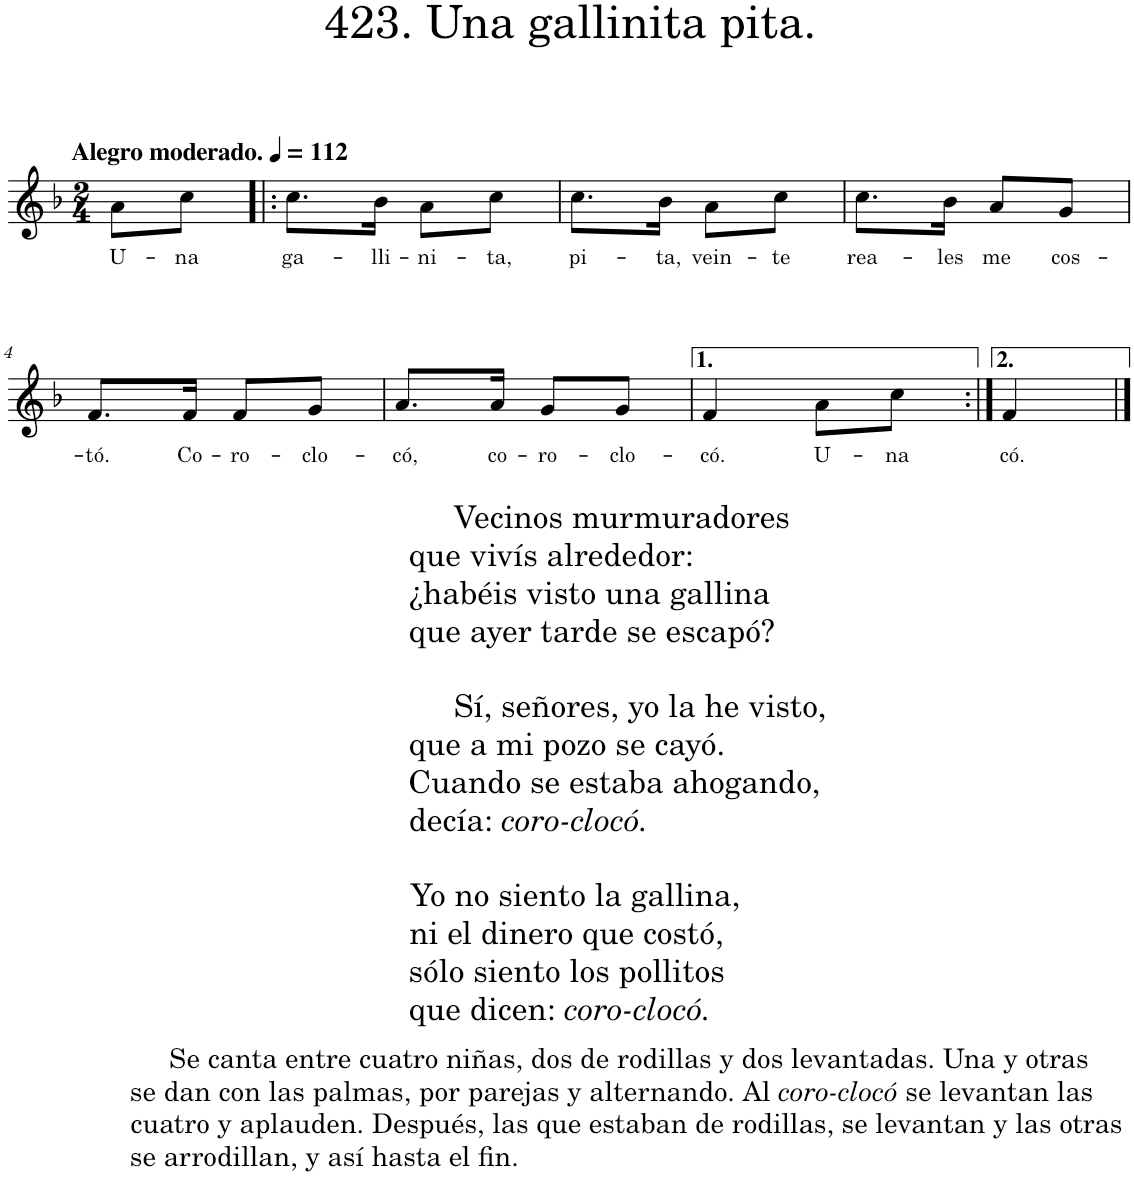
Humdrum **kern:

**kern	**text
*part1	*part1
*staff1	*staff1
*I"Piano	*
*I'Pno.	*
*clefG2	*
*k[b-]	*
*M2/4	*
*MM112	*
=	=
!LO:TX:a:B:t=Alegro moderado.	!
!	!LO:LY:b
8a\L	U-
!	!LO:LY:b
8cc\J	-na
=1!|:	=1!|:
!	!LO:LY:b
8.cc\L	ga-
!	!LO:LY:b
16b-\Jk	-lli-
!	!LO:LY:b
8a\L	-ni-
!	!LO:LY:b
8cc\J	-ta,
=2	=2
!	!LO:LY:b
8.cc\L	pi-
!	!LO:LY:b
16b-\Jk	-ta,
!	!LO:LY:b
8a\L	vein-
!	!LO:LY:b
8cc\J	-te
=3	=3
!	!LO:LY:b
8.cc\L	rea-
!	!LO:LY:b
16b-\Jk	-les
!	!LO:LY:b
8a/L	me
!	!LO:LY:b
8g/J	cos-
!!LO:LB:g=z
=4	=4
!LO:TX:b:t=Vecinos murmuradores	!
!LO:TX:b:t=que vivís alrededor&colon;	!
!LO:TX:b:t=¿habéis visto una gallina	!
!LO:TX:b:t=que ayer tarde se escapó?	!
!LO:TX:b:t=Sí, señores, yo la he visto,	!
!LO:TX:b:t=que a mi pozo se cayó.	!
!LO:TX:b:t=Cuando se estaba ahogando,	!
!LO:TX:b:t=decía&colon;	!
!LO:TX:b:i:t=coro-clocó.	!
!LO:TX:b:t=Yo no siento la gallina,	!
!LO:TX:b:t=ni el dinero que costó,	!
!LO:TX:b:t=sólo siento los pollitos	!
!LO:TX:b:t=que dicen&colon;	!
!LO:TX:b:i:t=coro-clocó.	!
!	!LO:LY:b
8.f/L	-tó.
!LO:TX:b:t=Se canta entre cuatro niñas, dos de rodillas y dos levantadas. Una y otras	!
!LO:TX:b:t=se dan con las palmas, por parejas y alternando. Al	!
!LO:TX:b:i:t=coro-clocó	!
!LO:TX:b:t=se levantan las	!
!LO:TX:b:t=cuatro y aplauden. Después, las que estaban de rodillas, se levantan y las otras	!
!LO:TX:b:t=se arrodillan, y así hasta el fin.	!
!	!LO:LY:b
16f/Jk	Co-
!	!LO:LY:b
8f/L	-ro-
!	!LO:LY:b
8g/J	-clo-
=5	=5
!	!LO:LY:b
8.a/L	-có,
!	!LO:LY:b
16a/Jk	co-
!	!LO:LY:b
8g/L	-ro-
!	!LO:LY:b
8g/J	-clo-
=6	=6
!	!LO:LY:b
4f/	-có.
!	!LO:LY:b
8a\L	U-
!	!LO:LY:b
8cc\J	-na
=7:|!	=7:|!
!	!LO:LY:b
4f/	-có.
==	==
*-	*-
